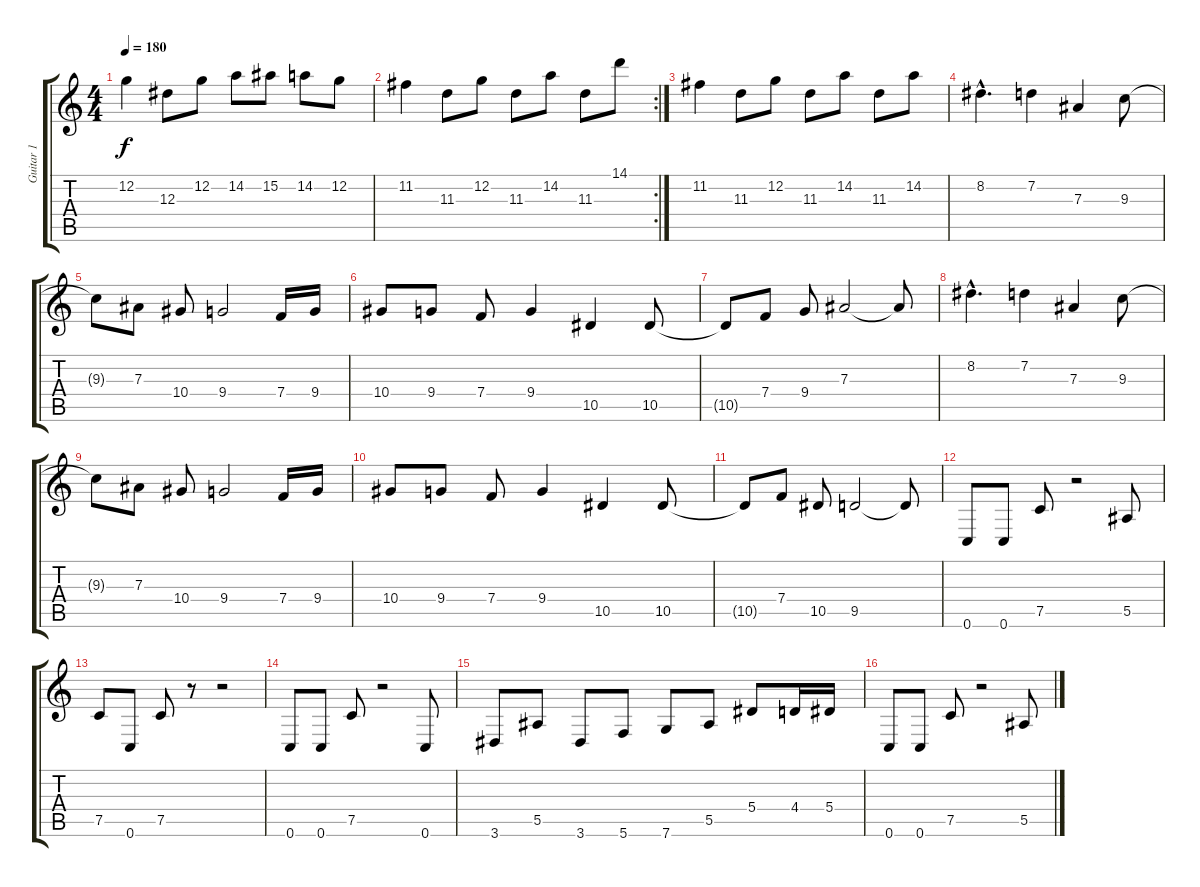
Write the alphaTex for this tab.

\track ("Guitar 1" "Guitar 1") {instrument distortionguitar}
\staff {score tabs}
\tuning (C4 G3 Eb3 Bb2 F2 C2) {hide}
\ts (4 4)
\tempo 180
\clef g2
\ks c
12.2.4{dy f} 12.3.8 12.2.8 14.2.8 15.2.8 14.2.8 12.2.8 |
\rc 2
11.2.4 11.3.8 12.2.8 11.3.8 14.2.8 11.3.8 14.1.8 |
11.2.4 11.3.8 12.2.8 11.3.8 14.2.8 11.3.8 14.2.8 |
8.2{hac}.4{d} 7.2.4 7.3.4 9.3.8 |
9.3{t}.8 7.3.8 10.4.8 9.4.2 7.4.16 9.4.16 |
10.4.8 9.4.8 7.4.8 9.4.4 10.5.4 10.5.8 |
10.5{t}.8 7.4.8 9.4.8 7.3.2 7.3{t}.8 |
8.2{hac}.4{d} 7.2.4 7.3.4 9.3.8 |
9.3{t}.8 7.3.8 10.4.8 9.4.2 7.4.16 9.4.16 |
10.4.8 9.4.8 7.4.8 9.4.4 10.5.4 10.5.8 |
10.5{t}.8 7.4.8 10.5.8 9.5.2 9.5{t}.8 |
0.6.8 0.6.8 7.5.8 r.2 5.5.8 |
7.5.8 0.6.8 7.5.8 r.8 r.2 |
0.6.8 0.6.8 7.5.8 r.2 0.6.8 |
3.6.8 5.5.8 3.6.8 5.6.8 7.6.8 5.5.8 5.4.8 4.4.16 5.4.16 |
0.6.8 0.6.8 7.5.8 r.2 5.5.8
